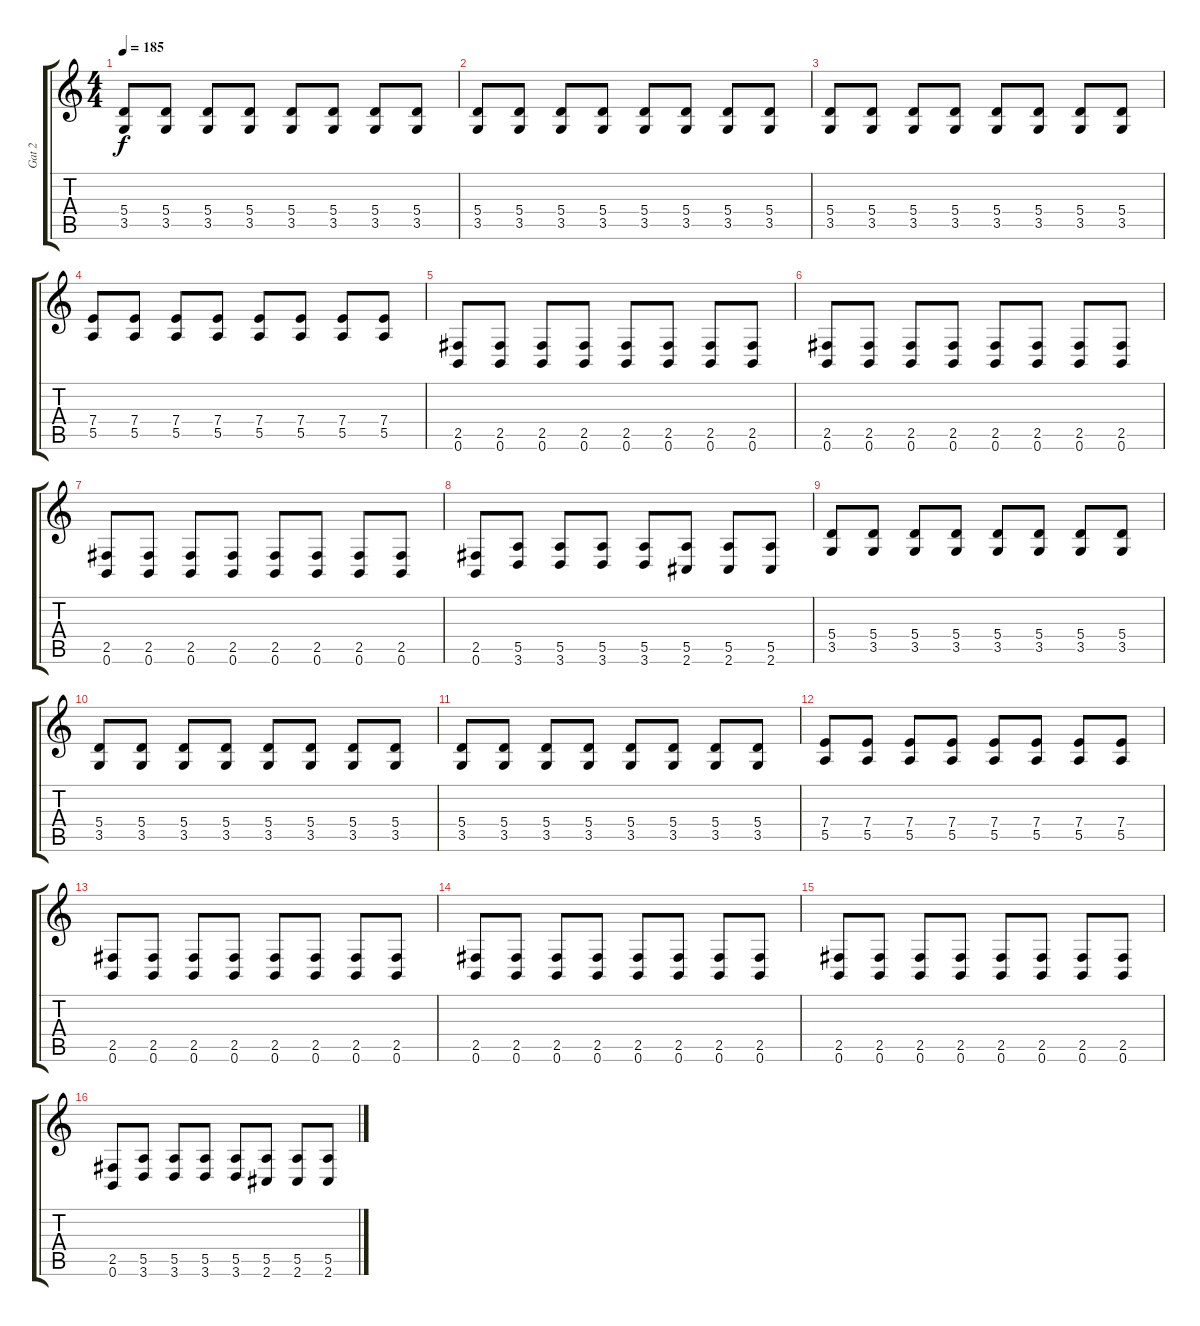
\track ("Gat 2" "Gat 2") {instrument distortionguitar}
\staff {score tabs}
\tuning (B3 Gb3 D3 A2 E2 B1) {hide}
\ts (4 4)
\tempo 185
\clef g2
\ks c
(5.4 3.5).8{dy f} (5.4 3.5).8 (5.4 3.5).8 (5.4 3.5).8 (5.4 3.5).8 (5.4 3.5).8 (5.4 3.5).8 (5.4 3.5).8 |
(5.4 3.5).8 (5.4 3.5).8 (5.4 3.5).8 (5.4 3.5).8 (5.4 3.5).8 (5.4 3.5).8 (5.4 3.5).8 (5.4 3.5).8 |
(5.4 3.5).8 (5.4 3.5).8 (5.4 3.5).8 (5.4 3.5).8 (5.4 3.5).8 (5.4 3.5).8 (5.4 3.5).8 (5.4 3.5).8 |
(7.4 5.5).8 (7.4 5.5).8 (7.4 5.5).8 (7.4 5.5).8 (7.4 5.5).8 (7.4 5.5).8 (7.4 5.5).8 (7.4 5.5).8 |
(2.5 0.6).8 (2.5 0.6).8 (2.5 0.6).8 (2.5 0.6).8 (2.5 0.6).8 (2.5 0.6).8 (2.5 0.6).8 (2.5 0.6).8 |
(2.5 0.6).8 (2.5 0.6).8 (2.5 0.6).8 (2.5 0.6).8 (2.5 0.6).8 (2.5 0.6).8 (2.5 0.6).8 (2.5 0.6).8 |
(2.5 0.6).8 (2.5 0.6).8 (2.5 0.6).8 (2.5 0.6).8 (2.5 0.6).8 (2.5 0.6).8 (2.5 0.6).8 (2.5 0.6).8 |
(2.5 0.6).8 (5.5 3.6).8 (5.5 3.6).8 (5.5 3.6).8 (5.5 3.6).8 (5.5 2.6).8 (5.5 2.6).8 (5.5 2.6).8 |
(5.4 3.5).8 (5.4 3.5).8 (5.4 3.5).8 (5.4 3.5).8 (5.4 3.5).8 (5.4 3.5).8 (5.4 3.5).8 (5.4 3.5).8 |
(5.4 3.5).8 (5.4 3.5).8 (5.4 3.5).8 (5.4 3.5).8 (5.4 3.5).8 (5.4 3.5).8 (5.4 3.5).8 (5.4 3.5).8 |
(5.4 3.5).8 (5.4 3.5).8 (5.4 3.5).8 (5.4 3.5).8 (5.4 3.5).8 (5.4 3.5).8 (5.4 3.5).8 (5.4 3.5).8 |
(7.4 5.5).8 (7.4 5.5).8 (7.4 5.5).8 (7.4 5.5).8 (7.4 5.5).8 (7.4 5.5).8 (7.4 5.5).8 (7.4 5.5).8 |
(2.5 0.6).8 (2.5 0.6).8 (2.5 0.6).8 (2.5 0.6).8 (2.5 0.6).8 (2.5 0.6).8 (2.5 0.6).8 (2.5 0.6).8 |
(2.5 0.6).8 (2.5 0.6).8 (2.5 0.6).8 (2.5 0.6).8 (2.5 0.6).8 (2.5 0.6).8 (2.5 0.6).8 (2.5 0.6).8 |
(2.5 0.6).8 (2.5 0.6).8 (2.5 0.6).8 (2.5 0.6).8 (2.5 0.6).8 (2.5 0.6).8 (2.5 0.6).8 (2.5 0.6).8 |
(2.5 0.6).8 (5.5 3.6).8 (5.5 3.6).8 (5.5 3.6).8 (5.5 3.6).8 (5.5 2.6).8 (5.5 2.6).8 (5.5 2.6).8
